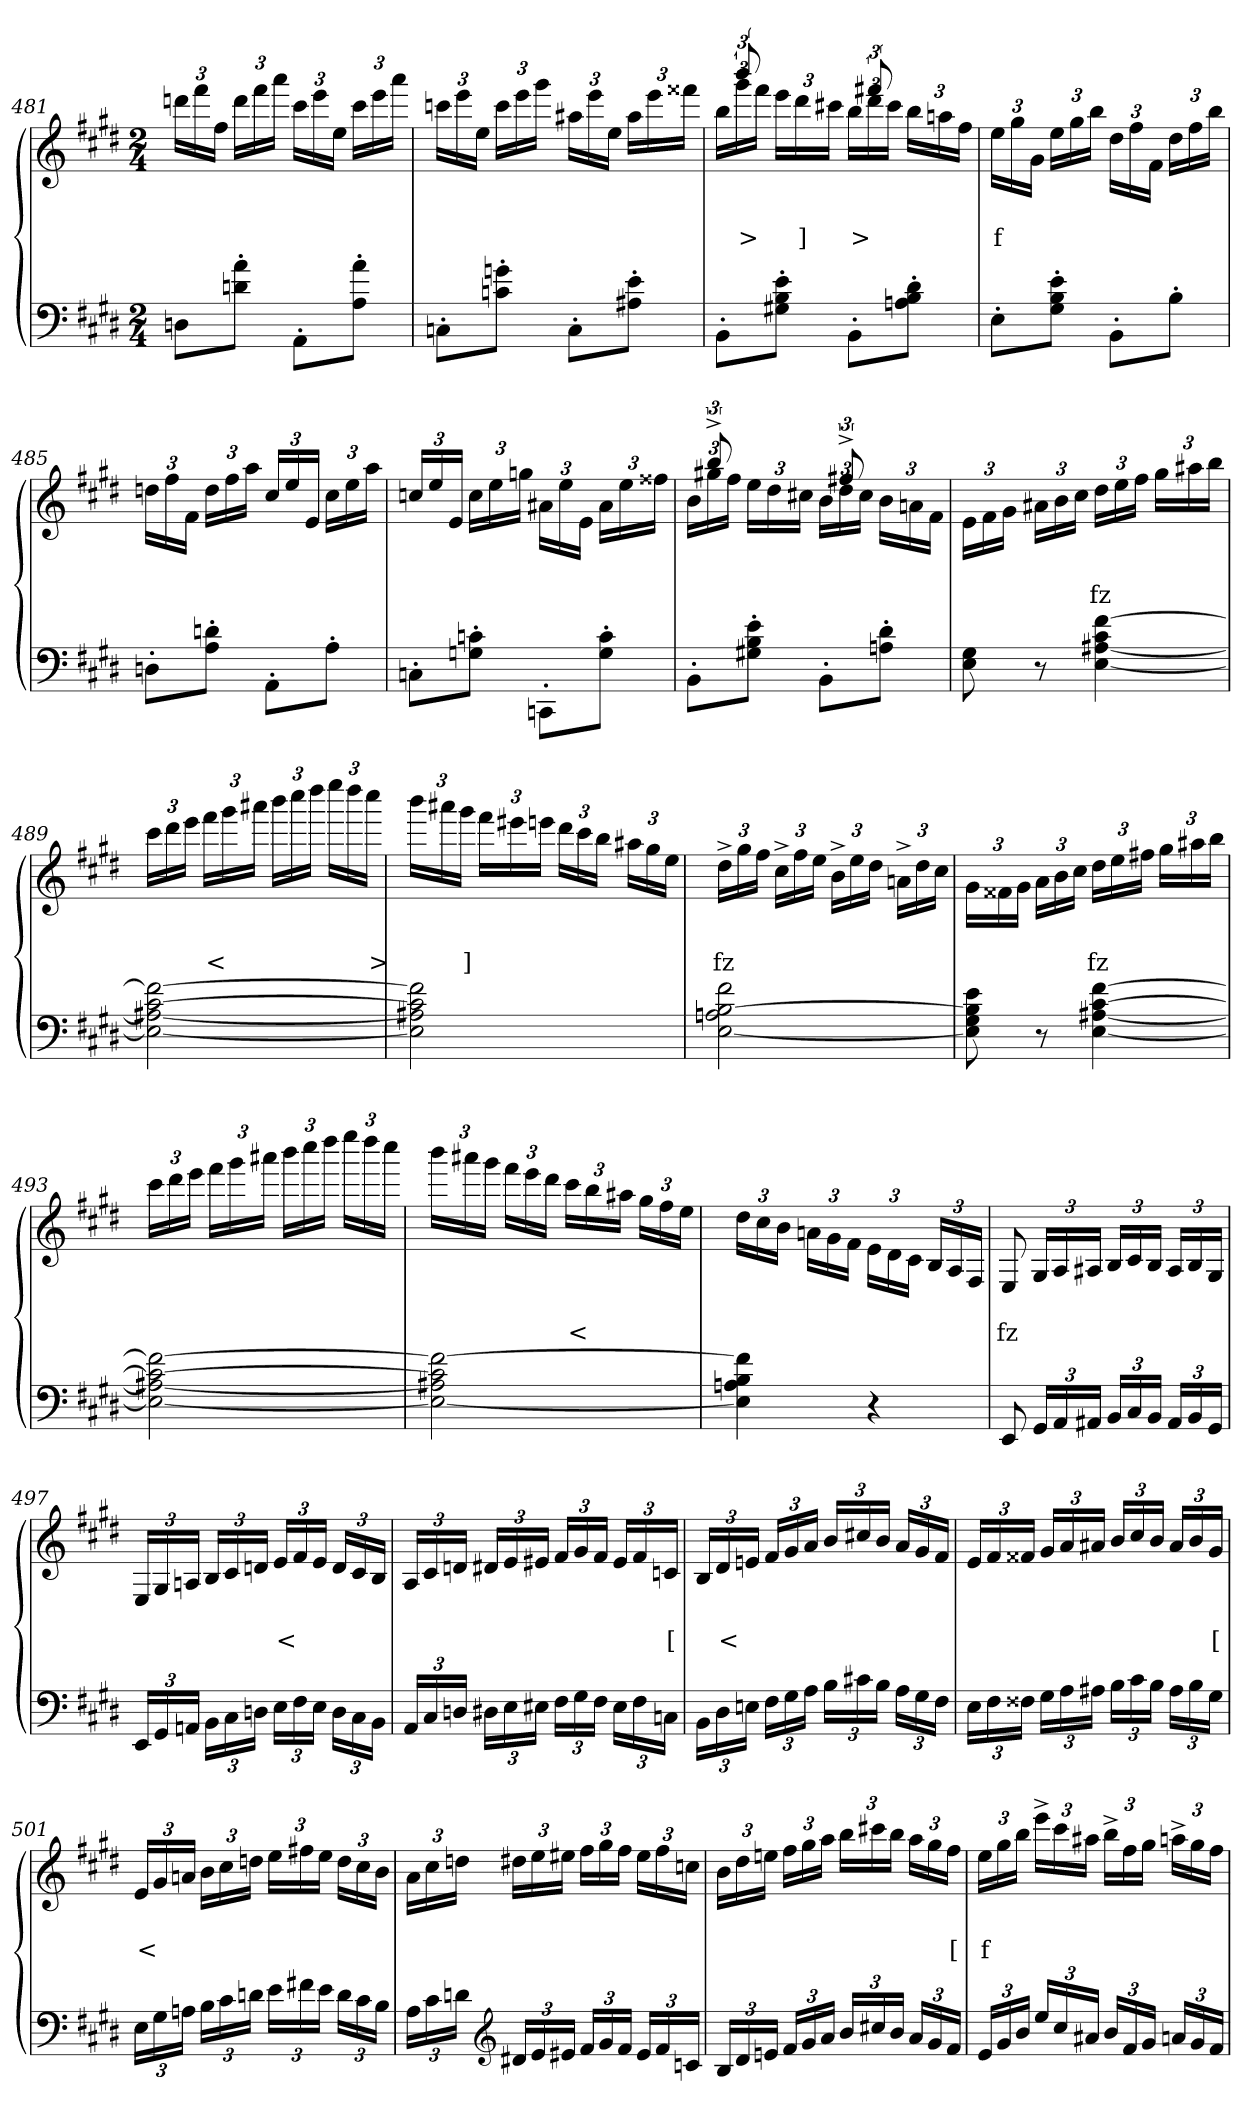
**kern	**kern	**text	**text
*part2	*part1	*part1	*part1
*staff2	*staff1	*staff1	*staff1
*clefF4	*clefG2	*	*
*k[f#c#g#d#]	*k[f#c#g#d#]	*	*
*M2/4	*M2/4	*	*
=481	=481	=481	=481
8DnL	24dddnLL	.	.
.	24fff#	.	.
.	24ff#JJ	.	.
8a'> 8dn'>J	24dddLL	.	.
.	24fff#	.	.
.	24aaaJJ	.	.
8AA'>L	24ccc#LL	.	.
.	24eee	.	.
.	24eeJJ	.	.
8a'> 8A'>J	24ccc#LL	.	.
.	24eee	.	.
.	24aaaJJ	.	.
=482	=482	=482	=482
8Cn'>L	24cccnLL	.	.
.	24eee	.	.
.	24eeJJ	.	.
8gn'> 8cn'>J	24cccLL	.	.
.	24eee	.	.
.	24ggg#JJ	.	.
8C'>L	24aa#X\LL	.	.
.	24eee	.	.
.	24eeJJ	.	.
8e'> 8A#X'>J	24aa#LL	.	.
.	24eee	.	.
.	24fff##XJJ	.	.
=483	=483	=483	=483
*	*^	*	*
8BB'>L	24ryy	24bbLL	.	.
.	12bbb	24ggg#	.	>
.	.	24fff#JJ	.	.
8e'> 8B'> 8G#X'>J	6ryy	24eeeLL	.	.
.	.	24ddd#	.	]
.	.	24ccc#XJJ	.	.
8BB'>L	.	24bbLL	.	>
.	12fff#X	24ddd#	.	.
.	.	24ccc#JJ	.	.
8d#'> 8B'> 8An'>J	8ryy	24bb\LL	.	.
.	.	24aan	.	.
.	.	24ff#JJ	.	.
*	*v	*v	*	*
=484	=484	=484	=484
8E'>L	24eeLL	.	f
.	24gg#	.	.
.	24g#JJ	.	.
8e'> 8B'> 8G#'>J	24eeLL	.	.
.	24gg#	.	.
.	24bbJJ	.	.
8BB'>L	24dd#LL	.	.
.	24ff#	.	.
.	24f#JJ	.	.
8B'>J	24dd#LL	.	.
.	24ff#	.	.
.	24bbJJ	.	.
=485	=485	=485	=485
8Dn'>L	24ddnLL	.	.
.	24ff#	.	.
.	24f#JJ	.	.
8dn'> 8A'>J	24ddLL	.	.
.	24ff#	.	.
.	24aaJJ	.	.
8AA'>L	24cc#LL	.	.
.	24ee	.	.
.	24eJJ	.	.
8A'>J	24cc#LL	.	.
.	24ee	.	.
.	24aaJJ	.	.
=486	=486	=486	=486
8Cn'>L	24ccnLL	.	.
.	24ee	.	.
.	24eJJ	.	.
8cn'> 8Gn'>J	24ccLL	.	.
.	24ee	.	.
.	24ggnJJ	.	.
8CCn'>\L	24a#X\LL	.	.
.	24ee	.	.
.	24eJJ	.	.
8c'> 8G'>J	24a#LL	.	.
.	24ee	.	.
.	24ff##XJJ	.	.
=487	=487	=487	=487
*	*^	*	*
8BB'>L	24ryy	24bLL	.	.
.	12bb^>	24gg#X	.	.
.	.	24ff#JJ	.	.
8e'> 8B'> 8G#X'>J	6ryy	24eeLL	.	.
.	.	24dd#	.	.
.	.	24cc#XJJ	.	.
8BB'>L	.	24bLL	.	.
.	12ff#X^>/	24dd#	.	.
.	.	24cc#JJ	.	.
8d#'> 8An'>J	8ryy	24b\LL	.	.
.	.	24an	.	.
.	.	24f#JJ	.	.
*	*v	*v	*	*
=488	=488	=488	=488
8G# 8E	24e\LL	.	.
.	24f#	.	.
.	24g#JJ	.	.
8r	24a#XLL	.	.
.	24b	.	.
.	24cc#JJ	.	.
[4f# 4c# [4A#X [4E	24dd#LL	.	fz
.	24ee	.	.
.	24ff#JJ	.	.
.	24gg#LL	.	.
.	24aa#	.	.
.	24bbJJ	.	.
=489	=489	=489	=489
2f#_ [2c# 2A#X_ 2E_	24ccc#LL	.	.
.	24ddd#	.	.
.	24eeeJJ	.	.
.	24fff#LL	.	<
.	24ggg#	.	.
.	24aaa#XJJ	.	.
.	24bbbLL	.	.
.	24cccc#	.	.
.	24dddd#JJ	.	.
.	24eeeeLL	.	.
.	24dddd#	.	.
.	24cccc#JJ	.	>
=490	=490	=490	=490
2f#] 2c#] 2A#X] 2E]	24bbbLL	.	.
.	24aaa#X	.	.
.	24ggg#JJ	.	]
.	24fff#LL	.	.
.	24eee#X	.	.
.	24eeenJJ	.	.
.	24ddd#LL	.	.
.	24ccc#	.	.
.	24bbJJ	.	.
.	24aa#LL	.	.
.	24gg#	.	.
.	24eeJJ	.	.
=491	=491	=491	=491
2f# [2B 2An [2E	24dd#^>LL	.	fz
.	24gg#	.	.
.	24ff#JJ	.	.
.	24cc#^>LL	.	.
.	24ff#	.	.
.	24eeJJ	.	.
.	24b^>LL	.	.
.	24ee	.	.
.	24dd#JJ	.	.
.	24an^>LL	.	.
.	24dd#	.	.
.	24cc#JJ	.	.
=492	=492	=492	=492
8e 8B] 8G# 8E]	24g#\LL	.	.
.	24f##X	.	.
.	24g#JJ	.	.
8r	24aLL	.	.
.	24b	.	.
.	24cc#JJ	.	.
[4f# [4c# [4A#X [4E	24dd#LL	.	fz
.	24ee	.	.
.	24ff#XJJ	.	.
.	24gg#LL	.	.
.	24aa#X	.	.
.	24bbJJ	.	.
=493	=493	=493	=493
2f#_ 2c#_ 2A#X_ 2E_	24ccc#LL	.	.
.	24ddd#	.	.
.	24eeeJJ	.	.
.	24fff#LL	.	.
.	24ggg#	.	.
.	24aaa#XJJ	.	.
.	24bbbLL	.	.
.	24cccc#	.	.
.	24dddd#JJ	.	.
.	24eeeeLL	.	.
.	24dddd#	.	.
.	24cccc#JJ	.	.
=494	=494	=494	=494
2f#_ 2c#] 2A#X] 2E_	24bbbLL	.	.
.	24aaa#X	.	.
.	24ggg#JJ	.	.
.	24fff#LL	.	.
.	24eee	.	.
.	24ddd#JJ	.	.
.	24ccc#LL	.	<
.	24bb	.	.
.	24aa#JJ	.	.
.	24gg#LL	.	.
.	24ff#	.	.
.	24eeJJ	.	.
=495	=495	=495	=495
4f#] 4B 4An 4E]	24dd#LL	.	.
.	24cc#	.	.
.	24bJJ	.	.
.	24an\LL	.	.
.	24g#	.	.
.	24f#JJ	.	.
4r	24e\LL	.	.
.	24d#	.	.
.	24c#JJ	.	.
.	24B\LL	.	.
.	24A/	.	.
.	24F#JJ	.	.
=496	=496	=496	=496
8EE	8E	.	fz
24GG#LL	24G#LL	.	.
24AA	24A	.	.
24AA#XJJ	24A#XJJ	.	.
24BBLL	24BLL	.	.
24C#	24c#	.	.
24BBJJ	24BJJ	.	.
24AA#LL	24A#LL	.	.
24BB	24B	.	.
24GG#JJ	24G#JJ	.	.
=497	=497	=497	=497
24EELL	24ELL	.	.
24GG#	24G#	.	.
24AAnJJ	24AnJJ	.	.
24BB\LL	24BLL	.	.
24C#	24c#	.	.
24DnJJ	24dnJJ	.	.
24E\LL	24eLL	.	<
24F#	24f#	.	.
24EJJ	24eJJ	.	.
24D\LL	24dLL	.	.
24C#	24c#	.	.
24BBJJ	24BJJ	.	.
=498	=498	=498	=498
24AALL	24ALL	.	.
24C#	24c#	.	.
24DnJJ	24dnJJ	.	.
24D#XLL	24d#XLL	.	.
24E	24e	.	.
24E#XJJ	24e#XJJ	.	.
24F#LL	24f#LL	.	.
24G#	24g#	.	.
24F#JJ	24f#JJ	.	.
24E#LL	24e#LL	.	.
24F#	24f#	.	.
24CnJJ	24cnJJ	.	[
=499	=499	=499	=499
24BB\LL	24BLL	.	.
24D#	24d#	.	<
24EnJJ	24enJJ	.	.
24F#LL	24f#LL	.	.
24G#	24g#	.	.
24AJJ	24aJJ	.	.
24BLL	24b/LL	.	.
24c#X	24cc#X	.	.
24BJJ	24bJJ	.	.
24ALL	24aLL	.	.
24G#	24g#	.	.
24F#JJ	24f#JJ	.	.
=500	=500	=500	=500
24ELL	24eLL	.	.
24F#	24f#	.	.
24F##XJJ	24f##XJJ	.	.
24G#LL	24g#LL	.	.
24A	24a	.	.
24A#XJJ	24a#XJJ	.	.
24BLL	24b/LL	.	.
24c#	24cc#	.	.
24BJJ	24bJJ	.	.
24A#LL	24a#LL	.	.
24B	24b	.	.
24G#JJ	24g#JJ	.	[
=501	=501	=501	=501
24ELL	24eLL	.	<
24G#	24g#	.	.
24AnJJ	24anJJ	.	.
24BLL	24bLL	.	.
24c#	24cc#	.	.
24dnJJ	24ddnJJ	.	.
24eLL	24eeLL	.	.
24f#X	24ff#X	.	.
24eJJ	24eeJJ	.	.
24dLL	24ddLL	.	.
24c#	24cc#	.	.
24BJJ	24bJJ	.	.
=502	=502	=502	=502
24ALL	24aLL	.	.
24c#	24cc#	.	.
24dnJJ	24ddnJJ	.	.
*clefG2	*	*	*
24d#XLL	24dd#XLL	.	.
24e	24ee	.	.
24e#XJJ	24ee#XJJ	.	.
24f#LL	24ff#LL	.	.
24g#	24gg#	.	.
24f#JJ	24ff#JJ	.	.
24e#LL	24ee#LL	.	.
24f#	24ff#	.	.
24cnJJ	24ccnJJ	.	.
=503	=503	=503	=503
24BLL	24bLL	.	.
24d#	24dd#	.	.
24enJJ	24eenJJ	.	.
24f#LL	24ff#LL	.	.
24g#	24gg#	.	.
24aJJ	24aaJJ	.	.
24b/LL	24bbLL	.	.
24cc#X	24ccc#X	.	.
24bJJ	24bbJJ	.	.
24aLL	24aaLL	.	.
24g#	24gg#	.	.
24f#JJ	24ff#JJ	.	[
=504	=504	=504	=504
24eLL	24eeLL	.	f
24g#	24gg#	.	.
24bJJ	24bbJJ	.	.
24ee/LL	24eee^>LL	.	.
24cc#	24ccc#	.	.
24a#XJJ	24aa#XJJ	.	.
24bLL	24bb^>LL	.	.
24f#	24ff#	.	.
24g#JJ	24gg#JJ	.	.
24anLL	24aan^>LL	.	.
24g#	24gg#	.	.
24f#JJ	24ff#JJ	.	.
=	=	=	=
*-	*-	*-	*-
